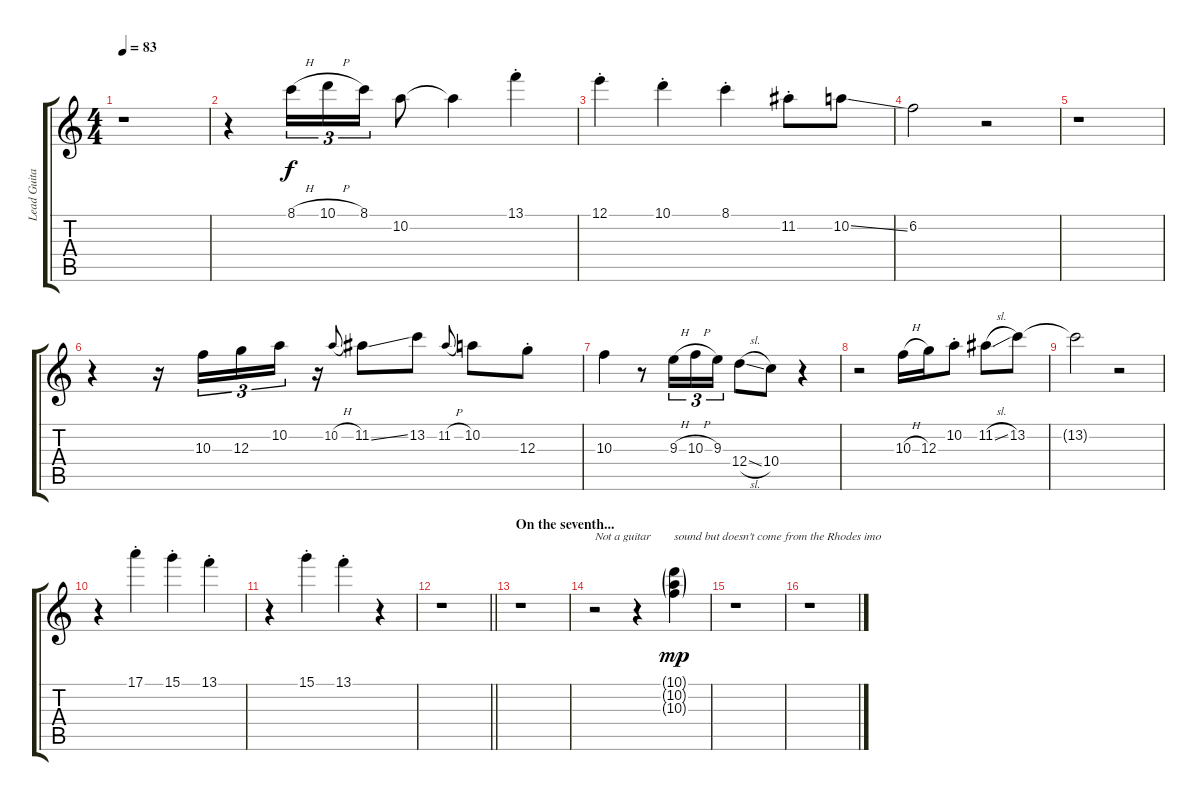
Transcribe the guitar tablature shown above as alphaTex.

\track ("Lead Guitar (Mandel)" "Lead Guita") {instrument electricguitarjazz}
\staff {score tabs}
\tuning (E4 B3 G3 D3 A2 E2) {hide}
\ts (4 4)
\tempo 83
\clef g2
\ks c
r.1{dy f} |
r.4 8.1{h}.16{tu (3 2)} 10.1{h}.16{tu (3 2)} 8.1.16{tu (3 2)} 10.2.8 10.2{t}.4 13.1{st}.4 |
12.1{st}.4 10.1{st}.4 8.1{st}.4 11.2{st}.8 10.2{ss}.8 |
6.2.2 r.2 |
r.1 |
r.4 r.16 10.3.16{tu (3 2)} 12.3.16{tu (3 2)} 10.2.16{tu (3 2)} r.16 10.2{h}.8{gr onbeat} 11.2{ss}.8 13.2.8 11.2{h}.8{gr onbeat} 10.2.8 12.3{st}.8 |
10.3.4 r.8 9.3{h}.16{tu (3 2)} 10.3{h}.16{tu (3 2)} 9.3.16{tu (3 2)} 12.4{sl}.8 10.4.8 r.4 |
r.2 10.3{h}.16 12.3.16 10.2{st}.8 11.2{sl}.8 13.2.8 |
13.2{t}.2 r.2 |
r.4 17.1{st}.4 15.1{st}.4 13.1{st}.4 |
r.4 15.1{st}.4 13.1{st}.4 r.4 |
\barLineRight lightlight
r.1 |
\section ("" "On the seventh...")
r.1 |
r.2{txt "Not a guitar"} r.4 (10.1{g} 10.2{g} 10.3{g}).4{txt "sound but doesn't come from the Rhodes imo" dy mp} |
r.1 |
r.1
